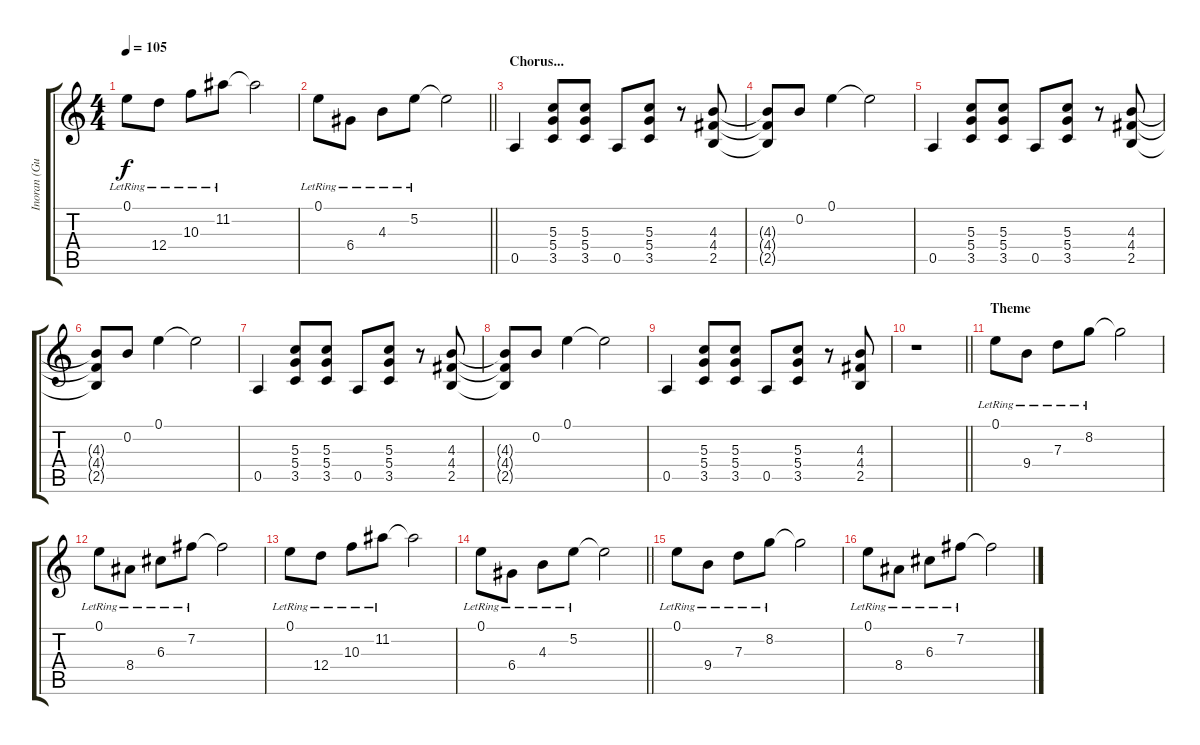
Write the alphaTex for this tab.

\track ("Inoran (Guitar)" "Inoran (Gu") {instrument electricguitarjazz}
\staff {score tabs}
\tuning (E4 B3 G3 D3 A2 E2) {hide}
\ts (4 4)
\tempo 105
\clef g2
\ks c
0.1{lr}.8{dy f} 12.4{lr}.8 10.3{lr}.8 11.2{lr}.8 11.2{t}.2 |
\barLineRight lightlight
0.1{lr}.8 6.4{lr}.8 4.3{lr}.8 5.2{lr}.8 5.2{t}.2 |
\section ("" "Chorus...")
0.5.4 (5.3 5.4 3.5).8 (5.3 5.4 3.5).8 0.5.8 (5.3 5.4 3.5).8 r.8 (4.3 4.4 2.5).8 |
(4.3{t} 4.4{t} 2.5{t}).8 0.2.8 0.1.4 0.1{t}.2 |
0.5.4 (5.3 5.4 3.5).8 (5.3 5.4 3.5).8 0.5.8 (5.3 5.4 3.5).8 r.8 (4.3 4.4 2.5).8 |
(4.3{t} 4.4{t} 2.5{t}).8 0.2.8 0.1.4 0.1{t}.2 |
0.5.4 (5.3 5.4 3.5).8 (5.3 5.4 3.5).8 0.5.8 (5.3 5.4 3.5).8 r.8 (4.3 4.4 2.5).8 |
(4.3{t} 4.4{t} 2.5{t}).8 0.2.8 0.1.4 0.1{t}.2 |
0.5.4 (5.3 5.4 3.5).8 (5.3 5.4 3.5).8 0.5.8 (5.3 5.4 3.5).8 r.8 (4.3 4.4 2.5).8 |
\barLineRight lightlight
r.1 |
\section ("" "Theme")
0.1{lr}.8 9.4{lr}.8 7.3{lr}.8 8.2{lr}.8 8.2{t}.2 |
0.1{lr}.8 8.4{lr}.8 6.3{lr}.8 7.2{lr}.8 7.2{t}.2 |
0.1{lr}.8 12.4{lr}.8 10.3{lr}.8 11.2{lr}.8 11.2{t}.2 |
\barLineRight lightlight
0.1{lr}.8 6.4{lr}.8 4.3{lr}.8 5.2{lr}.8 5.2{t}.2 |
0.1{lr}.8 9.4{lr}.8 7.3{lr}.8 8.2{lr}.8 8.2{t}.2 |
0.1{lr}.8 8.4{lr}.8 6.3{lr}.8 7.2{lr}.8 7.2{t}.2
